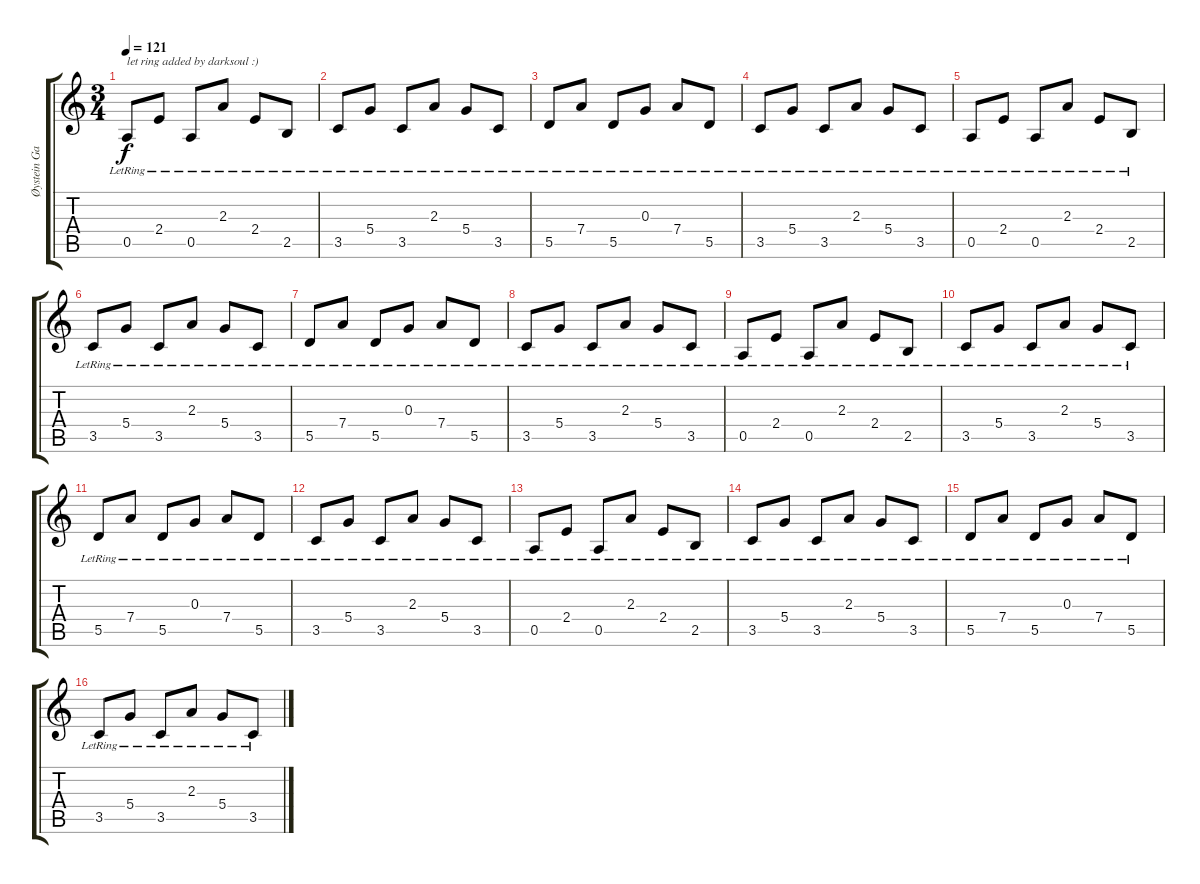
\track ("Øystein Garnes Brum" "Øystein Ga") {instrument distortionguitar}
\staff {score tabs}
\tuning (E4 B3 G3 D3 A2 E2) {hide}
\ts (3 4)
\tempo 121
\clef g2
\ks c
0.5{lr}.8{txt "let ring added by darksoul :)" dy f instrument distortionguitar} 2.4{lr}.8 0.5{lr}.8 2.3{lr}.8 2.4{lr}.8 2.5{lr}.8 |
3.5{lr}.8 5.4{lr}.8 3.5{lr}.8 2.3{lr}.8 5.4{lr}.8 3.5{lr}.8 |
5.5{lr}.8 7.4{lr}.8 5.5{lr}.8 0.3{lr}.8 7.4{lr}.8 5.5{lr}.8 |
3.5{lr}.8 5.4{lr}.8 3.5{lr}.8 2.3{lr}.8 5.4{lr}.8 3.5{lr}.8 |
0.5{lr}.8 2.4{lr}.8 0.5{lr}.8 2.3{lr}.8 2.4{lr}.8 2.5{lr}.8 |
3.5{lr}.8 5.4{lr}.8 3.5{lr}.8 2.3{lr}.8 5.4{lr}.8 3.5{lr}.8 |
5.5{lr}.8 7.4{lr}.8 5.5{lr}.8 0.3{lr}.8 7.4{lr}.8 5.5{lr}.8 |
3.5{lr}.8 5.4{lr}.8 3.5{lr}.8 2.3{lr}.8 5.4{lr}.8 3.5{lr}.8 |
0.5{lr}.8 2.4{lr}.8 0.5{lr}.8 2.3{lr}.8 2.4{lr}.8 2.5{lr}.8 |
3.5{lr}.8 5.4{lr}.8 3.5{lr}.8 2.3{lr}.8 5.4{lr}.8 3.5{lr}.8 |
5.5{lr}.8 7.4{lr}.8 5.5{lr}.8 0.3{lr}.8 7.4{lr}.8 5.5{lr}.8 |
3.5{lr}.8 5.4{lr}.8 3.5{lr}.8 2.3{lr}.8 5.4{lr}.8 3.5{lr}.8 |
0.5{lr}.8 2.4{lr}.8 0.5{lr}.8 2.3{lr}.8 2.4{lr}.8 2.5{lr}.8 |
3.5{lr}.8 5.4{lr}.8 3.5{lr}.8 2.3{lr}.8 5.4{lr}.8 3.5{lr}.8 |
5.5{lr}.8 7.4{lr}.8 5.5{lr}.8 0.3{lr}.8 7.4{lr}.8 5.5{lr}.8 |
3.5{lr}.8 5.4{lr}.8 3.5{lr}.8 2.3{lr}.8 5.4{lr}.8 3.5{lr}.8
